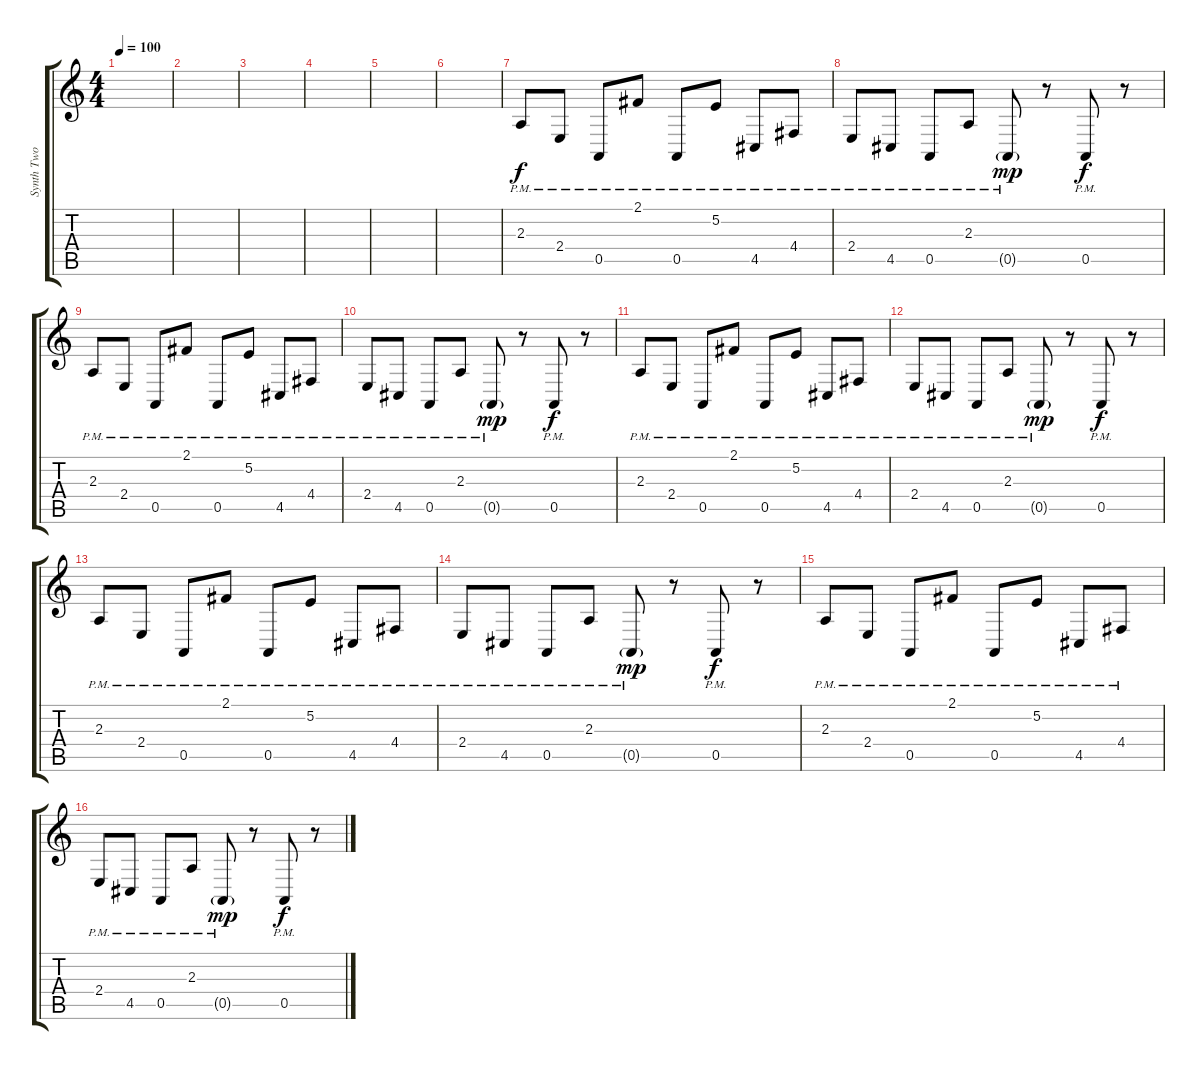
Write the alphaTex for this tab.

\track (" Synth Two" " Synth Two") {instrument honkytonkpiano}
\staff {score tabs}
\tuning (E4 B3 G3 D3 A2 E2) {hide}
\ts (4 4)
\tempo 100
\clef g2
\ks c
|
|
|
|
|
|
2.3{pm}.8{volume 8 instrument honkytonkpiano} 2.4{pm}.8 0.5{pm}.8 2.1{pm}.8 0.5{pm}.8 5.2{pm}.8 4.5{pm}.8 4.4{pm}.8 |
2.4{pm}.8 4.5{pm}.8 0.5{pm}.8 2.3{pm}.8 0.5{g pm}.8{dy mp} r.8 0.5{pm}.8{dy f} r.8 |
2.3{pm}.8 2.4{pm}.8 0.5{pm}.8 2.1{pm}.8 0.5{pm}.8 5.2{pm}.8 4.5{pm}.8 4.4{pm}.8 |
2.4{pm}.8 4.5{pm}.8 0.5{pm}.8 2.3{pm}.8 0.5{g pm}.8{dy mp} r.8 0.5{pm}.8{dy f} r.8 |
2.3{pm}.8 2.4{pm}.8 0.5{pm}.8 2.1{pm}.8 0.5{pm}.8 5.2{pm}.8 4.5{pm}.8 4.4{pm}.8 |
2.4{pm}.8 4.5{pm}.8 0.5{pm}.8 2.3{pm}.8 0.5{g pm}.8{dy mp} r.8 0.5{pm}.8{dy f} r.8 |
2.3{pm}.8 2.4{pm}.8 0.5{pm}.8 2.1{pm}.8 0.5{pm}.8 5.2{pm}.8 4.5{pm}.8 4.4{pm}.8 |
2.4{pm}.8 4.5{pm}.8 0.5{pm}.8 2.3{pm}.8 0.5{g pm}.8{dy mp} r.8 0.5{pm}.8{dy f} r.8 |
2.3{pm}.8 2.4{pm}.8 0.5{pm}.8 2.1{pm}.8 0.5{pm}.8 5.2{pm}.8 4.5{pm}.8 4.4{pm}.8 |
2.4{pm}.8 4.5{pm}.8 0.5{pm}.8 2.3{pm}.8 0.5{g pm}.8{dy mp} r.8 0.5{pm}.8{dy f} r.8
